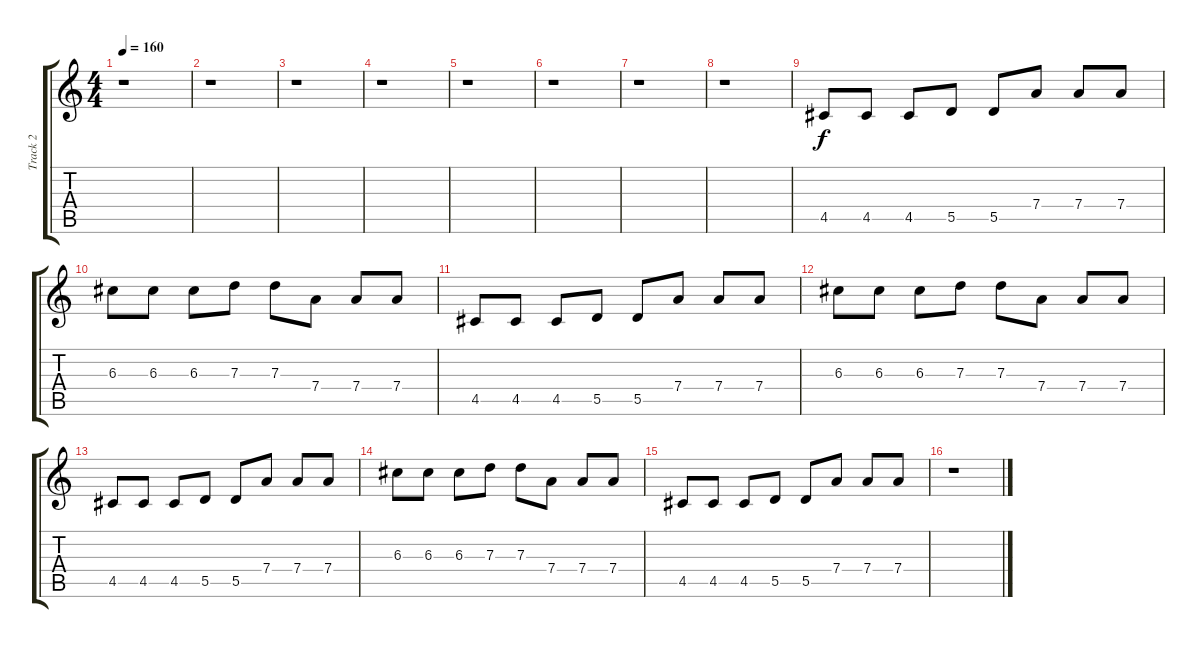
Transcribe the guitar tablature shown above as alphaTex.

\track ("Track 2" "Track 2") {instrument distortionguitar}
\staff {score tabs}
\tuning (E4 B3 G3 D3 A2 E2) {hide}
\ts (4 4)
\tempo 160
\clef g2
\ks c
r.1{dy f} |
r.1 |
r.1 |
r.1 |
r.1 |
r.1 |
r.1 |
r.1 |
4.5.8 4.5.8 4.5.8 5.5.8 5.5.8 7.4.8 7.4.8 7.4.8 |
6.3.8 6.3.8 6.3.8 7.3.8 7.3.8 7.4.8 7.4.8 7.4.8 |
4.5.8 4.5.8 4.5.8 5.5.8 5.5.8 7.4.8 7.4.8 7.4.8 |
6.3.8 6.3.8 6.3.8 7.3.8 7.3.8 7.4.8 7.4.8 7.4.8 |
4.5.8 4.5.8 4.5.8 5.5.8 5.5.8 7.4.8 7.4.8 7.4.8 |
6.3.8 6.3.8 6.3.8 7.3.8 7.3.8 7.4.8 7.4.8 7.4.8 |
4.5.8 4.5.8 4.5.8 5.5.8 5.5.8 7.4.8 7.4.8 7.4.8 |
r.1
